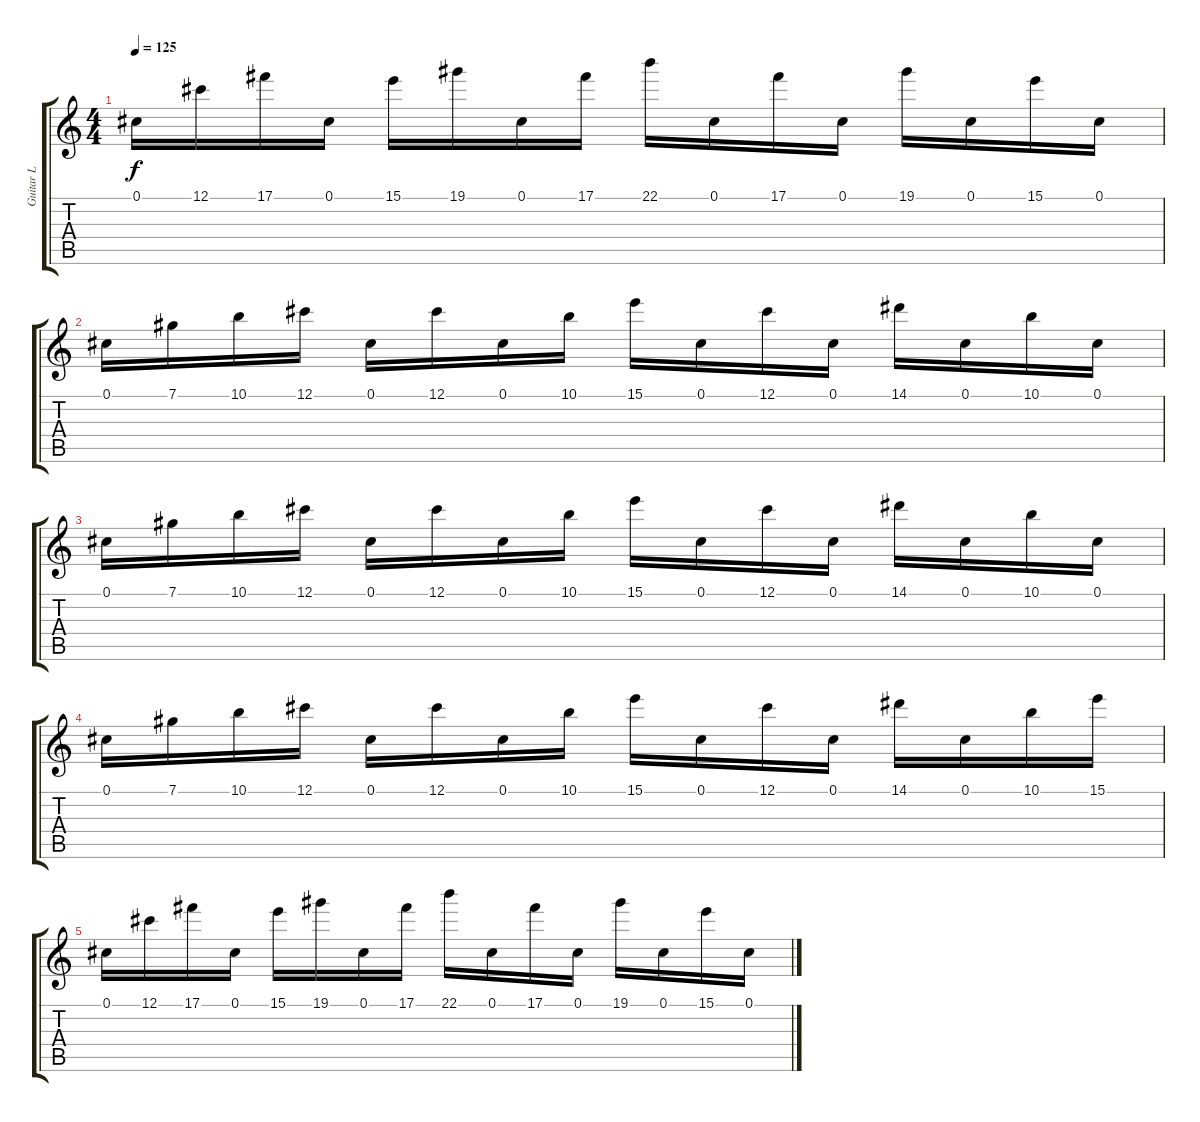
\track ("Guitar L" "Guitar L") {instrument distortionguitar}
\staff {score tabs}
\tuning (Db4 Ab3 E3 B2 Gb2 Db2) {hide}
\ts (4 4)
\tempo 125
\clef g2
\ks c
0.1.16{dy f} 12.1.16 17.1.16 0.1.16 15.1.16 19.1.16 0.1.16 17.1.16 22.1.16 0.1.16 17.1.16 0.1.16 19.1.16 0.1.16 15.1.16 0.1.16 |
0.1.16 7.1.16 10.1.16 12.1.16 0.1.16 12.1.16 0.1.16 10.1.16 15.1.16 0.1.16 12.1.16 0.1.16 14.1.16 0.1.16 10.1.16 0.1.16 |
0.1.16 7.1.16 10.1.16 12.1.16 0.1.16 12.1.16 0.1.16 10.1.16 15.1.16 0.1.16 12.1.16 0.1.16 14.1.16 0.1.16 10.1.16 0.1.16 |
0.1.16 7.1.16 10.1.16 12.1.16 0.1.16 12.1.16 0.1.16 10.1.16 15.1.16 0.1.16 12.1.16 0.1.16 14.1.16 0.1.16 10.1.16 15.1.16 |
0.1.16 12.1.16 17.1.16 0.1.16 15.1.16 19.1.16 0.1.16 17.1.16 22.1.16 0.1.16 17.1.16 0.1.16 19.1.16 0.1.16 15.1.16 0.1.16
